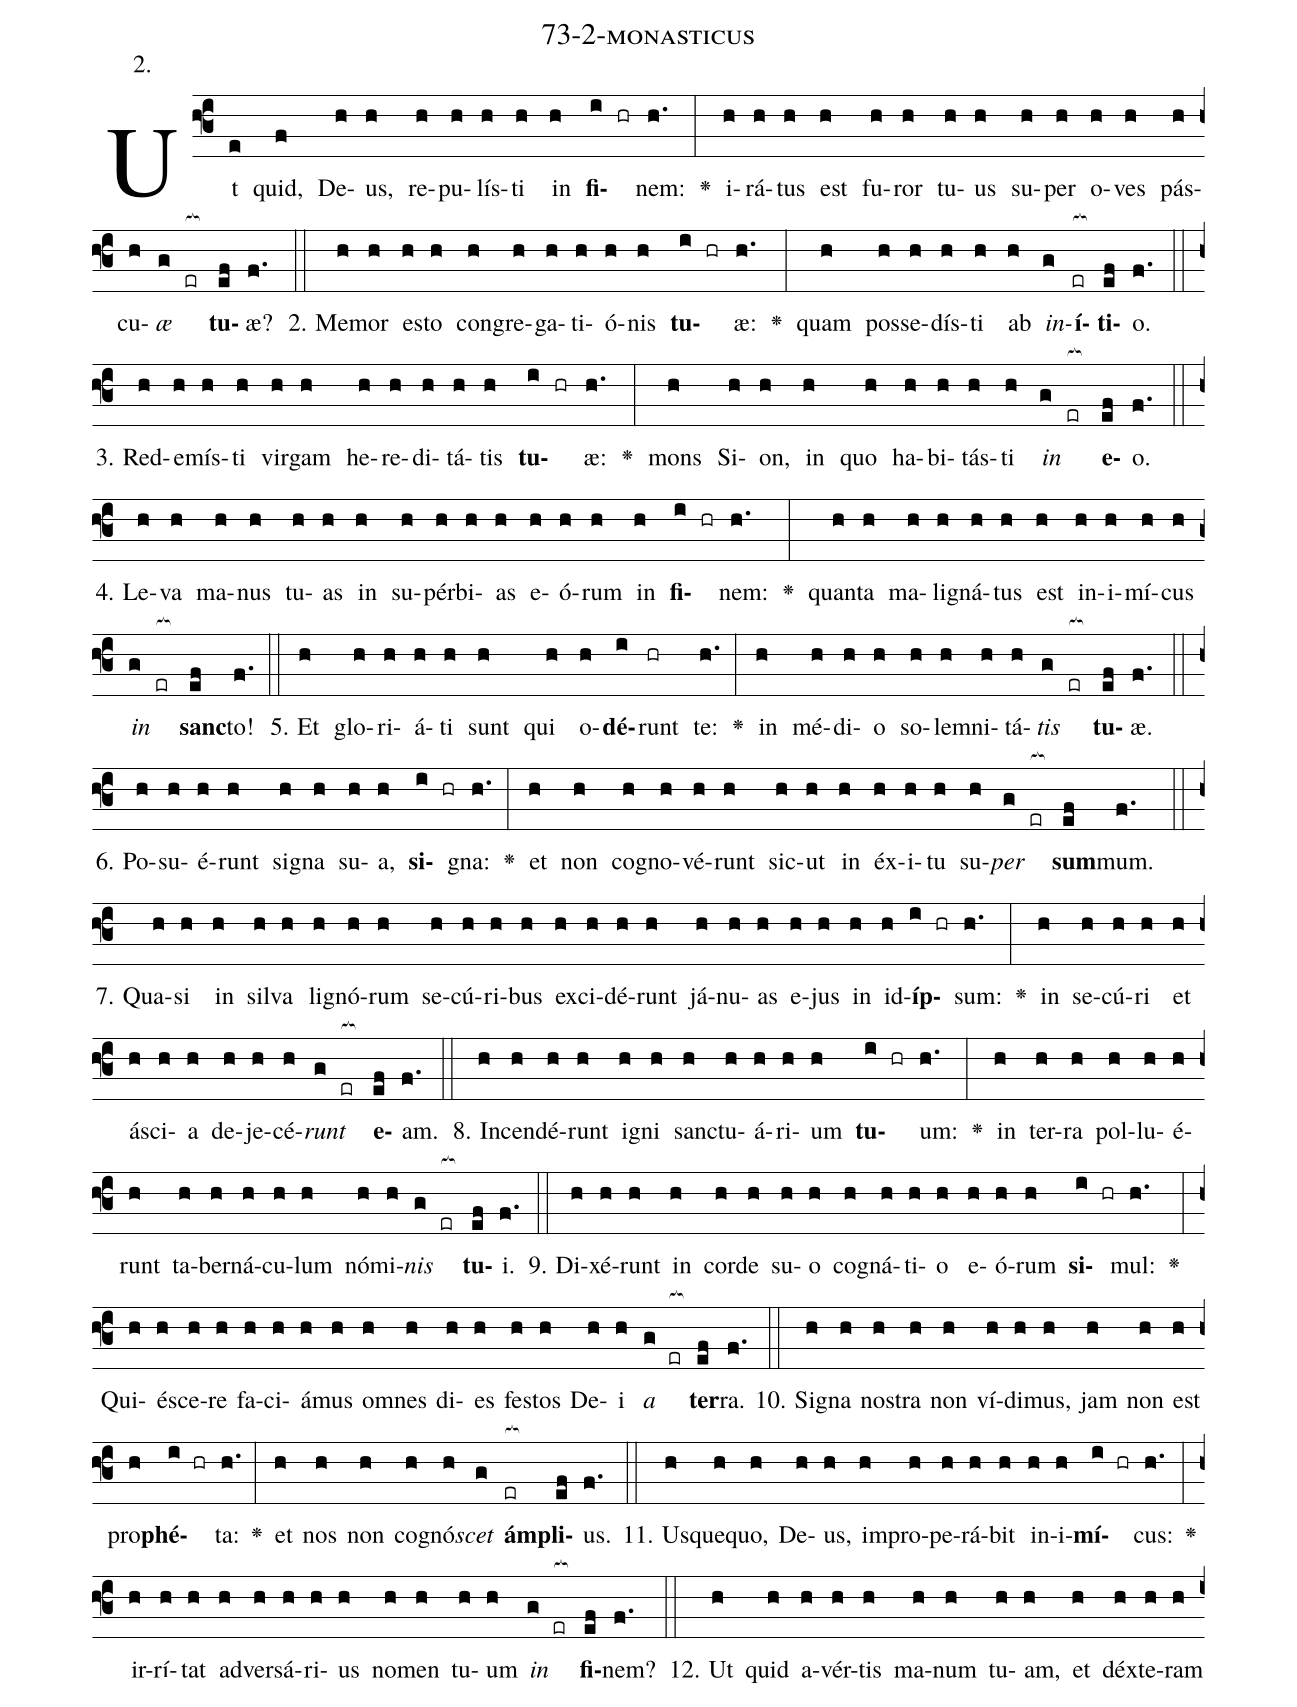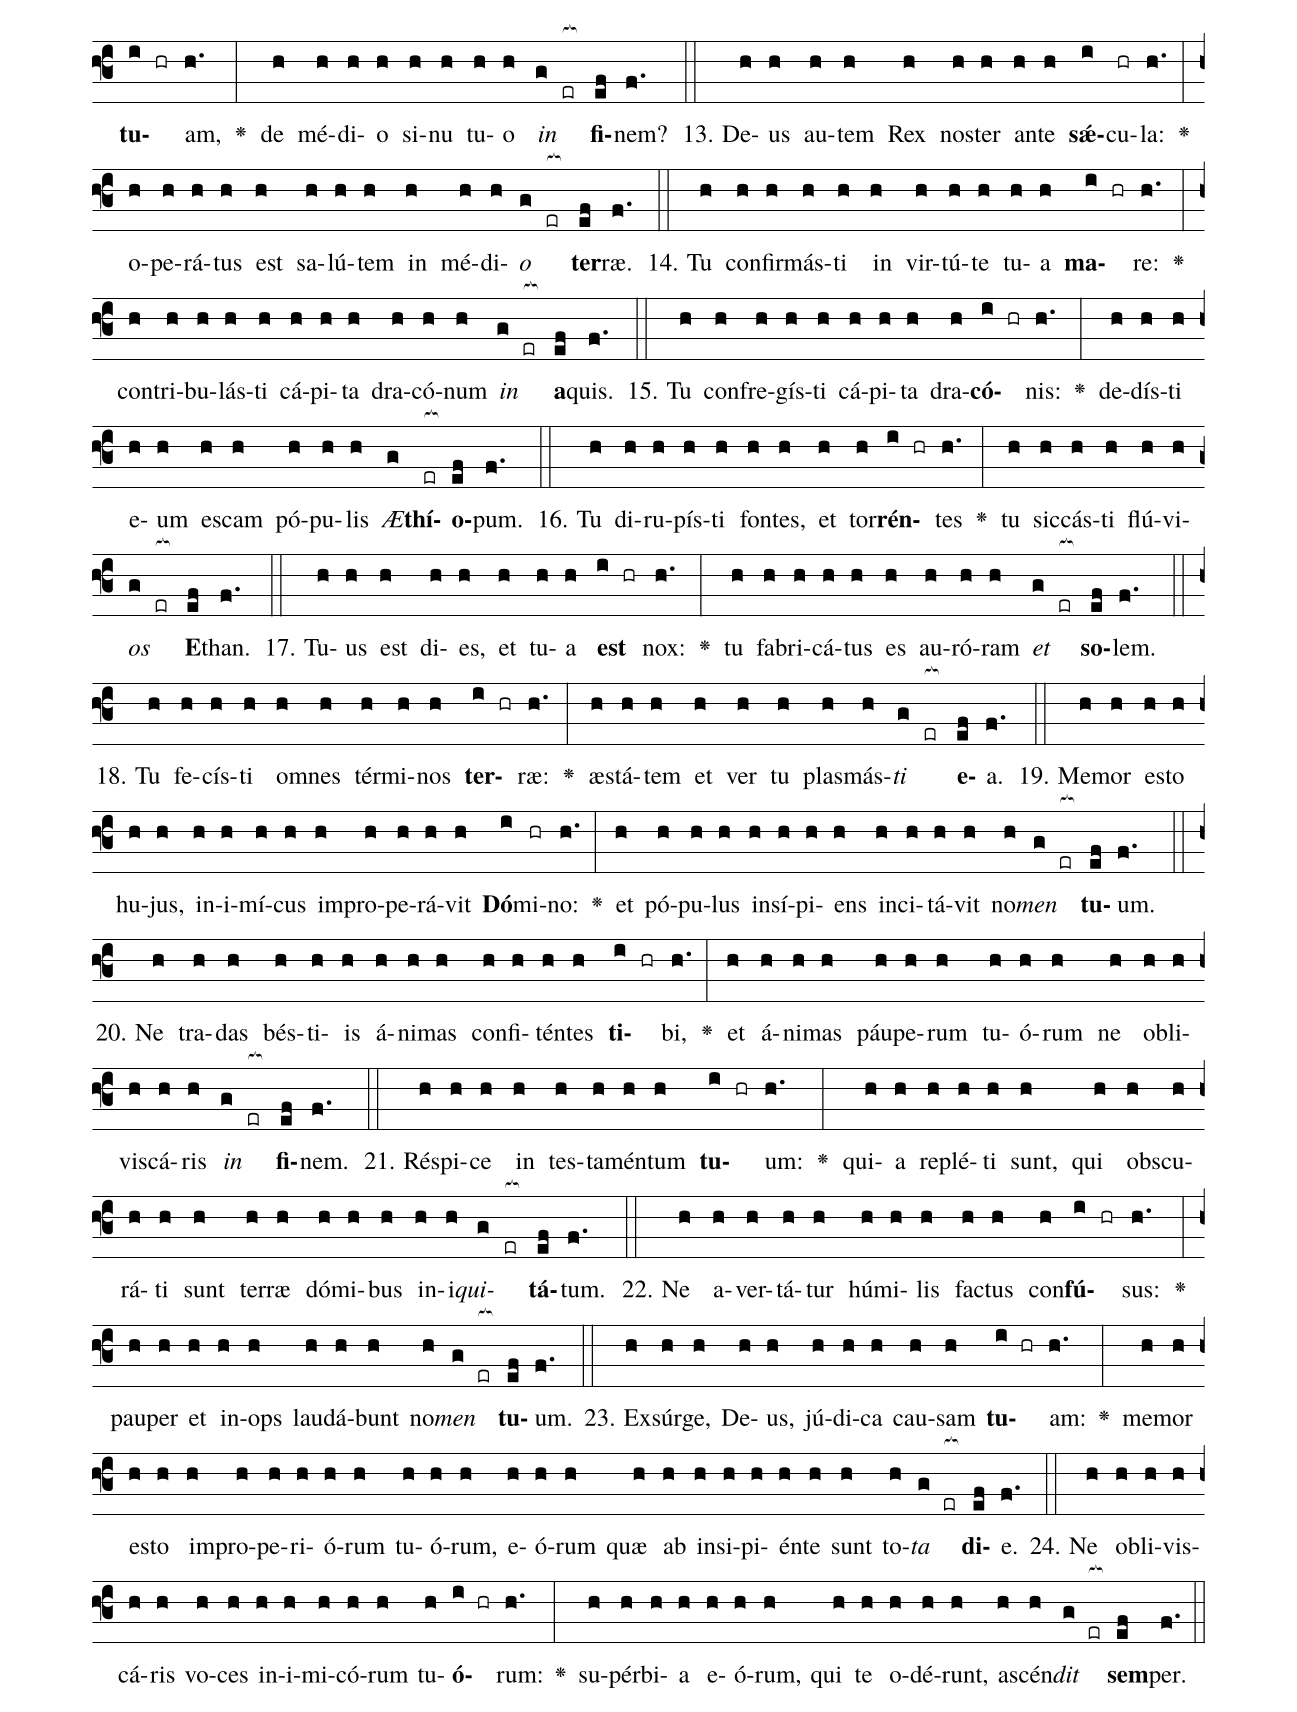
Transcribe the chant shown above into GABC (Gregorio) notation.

name: 73-2-monasticus;
annotation: 2.;
%%
(f3)Ut(e) quid,(f) De(h)us,(h) re(h)pu(h)lís(h)ti(h) in(h) <b>fi</b>(i hr)nem:(h.) <v>\greheightstar</v>(:) i(h)rá(h)tus(h) est(h) fu(h)ror(h) tu(h)us(h) su(h)per(h) o(h)ves(h) pás(h)cu(h)<i>æ</i>(g er[ocb:1{]) <b>tu</b>(ef[ocb:0}])æ?(f.) (::)
2. Me(h)mor(h) es(h)to(h) con(h)gre(h)ga(h)ti(h)ó(h)nis(h) <b>tu</b>(i hr)æ:(h.) <v>\greheightstar</v>(:) quam(h) pos(h)se(h)dís(h)ti(h) ab(h) <i>in</i>(g)<b>í</b>(er[ocb:1{])<b>ti</b>(ef[ocb:0}])o.(f.) (::)
3. Red(h)e(h)mís(h)ti(h) vir(h)gam(h) he(h)re(h)di(h)tá(h)tis(h) <b>tu</b>(i hr)æ:(h.) <v>\greheightstar</v>(:) mons(h) Si(h)on,(h) in(h) quo(h) ha(h)bi(h)tás(h)ti(h) <i>in</i>(g er[ocb:1{]) <b>e</b>(ef[ocb:0}])o.(f.) (::)
4. Le(h)va(h) ma(h)nus(h) tu(h)as(h) in(h) su(h)pér(h)bi(h)as(h) e(h)ó(h)rum(h) in(h) <b>fi</b>(i hr)nem:(h.) <v>\greheightstar</v>(:) quan(h)ta(h) ma(h)li(h)gná(h)tus(h) est(h) in(h)i(h)mí(h)cus(h) <i>in</i>(g er[ocb:1{]) <b>sanc</b>(ef[ocb:0}])to!(f.) (::)
5. Et(h) glo(h)ri(h)á(h)ti(h) sunt(h) qui(h) o(h)<b>dé</b>(i)runt(hr) te:(h.) <v>\greheightstar</v>(:) in(h) mé(h)di(h)o(h) so(h)lem(h)ni(h)tá(h)<i>tis</i>(g er[ocb:1{]) <b>tu</b>(ef[ocb:0}])æ.(f.) (::)
6. Po(h)su(h)é(h)runt(h) si(h)gna(h) su(h)a,(h) <b>si</b>(i hr)gna:(h.) <v>\greheightstar</v>(:) et(h) non(h) co(h)gno(h)vé(h)runt(h) sic(h)ut(h) in(h) éx(h)i(h)tu(h) su(h)<i>per</i>(g er[ocb:1{]) <b>sum</b>(ef[ocb:0}])mum.(f.) (::)
7. Qua(h)si(h) in(h) sil(h)va(h) li(h)gnó(h)rum(h) se(h)cú(h)ri(h)bus(h) ex(h)ci(h)dé(h)runt(h) já(h)nu(h)as(h) e(h)jus(h) in(h) id(h)<b>íp</b>(i hr)sum:(h.) <v>\greheightstar</v>(:) in(h) se(h)cú(h)ri(h) et(h) á(h)sci(h)a(h) de(h)je(h)cé(h)<i>runt</i>(g er[ocb:1{]) <b>e</b>(ef[ocb:0}])am.(f.) (::)
8. In(h)cen(h)dé(h)runt(h) i(h)gni(h) sanc(h)tu(h)á(h)ri(h)um(h) <b>tu</b>(i hr)um:(h.) <v>\greheightstar</v>(:) in(h) ter(h)ra(h) pol(h)lu(h)é(h)runt(h) ta(h)ber(h)ná(h)cu(h)lum(h) nó(h)mi(h)<i>nis</i>(g er[ocb:1{]) <b>tu</b>(ef[ocb:0}])i.(f.) (::)
9. Di(h)xé(h)runt(h) in(h) cor(h)de(h) su(h)o(h) co(h)gná(h)ti(h)o(h) e(h)ó(h)rum(h) <b>si</b>(i hr)mul:(h.) <v>\greheightstar</v>(:) Qui(h)é(h)sce(h)re(h) fa(h)ci(h)á(h)mus(h) om(h)nes(h) di(h)es(h) fes(h)tos(h) De(h)i(h) <i>a</i>(g er[ocb:1{]) <b>ter</b>(ef[ocb:0}])ra.(f.) (::)
10. Si(h)gna(h) nos(h)tra(h) non(h) ví(h)di(h)mus,(h) jam(h) non(h) est(h) pro(h)<b>phé</b>(i hr)ta:(h.) <v>\greheightstar</v>(:) et(h) nos(h) non(h) co(h)gnó(h)<i>scet</i>(g) <b>ám</b>(er[ocb:1{])<b>pli</b>(ef[ocb:0}])us.(f.) (::)
11. Us(h)que(h)quo,(h) De(h)us,(h) im(h)pro(h)pe(h)rá(h)bit(h) in(h)i(h)<b>mí</b>(i hr)cus:(h.) <v>\greheightstar</v>(:) ir(h)rí(h)tat(h) ad(h)ver(h)sá(h)ri(h)us(h) no(h)men(h) tu(h)um(h) <i>in</i>(g er[ocb:1{]) <b>fi</b>(ef[ocb:0}])nem?(f.) (::)
12. Ut(h) quid(h) a(h)vér(h)tis(h) ma(h)num(h) tu(h)am,(h) et(h) déx(h)te(h)ram(h) <b>tu</b>(i hr)am,(h.) <v>\greheightstar</v>(:) de(h) mé(h)di(h)o(h) si(h)nu(h) tu(h)o(h) <i>in</i>(g er[ocb:1{]) <b>fi</b>(ef[ocb:0}])nem?(f.) (::)
13. De(h)us(h) au(h)tem(h) Rex(h) nos(h)ter(h) an(h)te(h) <b>sǽ</b>(i)cu(hr)la:(h.) <v>\greheightstar</v>(:) o(h)pe(h)rá(h)tus(h) est(h) sa(h)lú(h)tem(h) in(h) mé(h)di(h)<i>o</i>(g er[ocb:1{]) <b>ter</b>(ef[ocb:0}])ræ.(f.) (::)
14. Tu(h) con(h)fir(h)más(h)ti(h) in(h) vir(h)tú(h)te(h) tu(h)a(h) <b>ma</b>(i hr)re:(h.) <v>\greheightstar</v>(:) con(h)tri(h)bu(h)lás(h)ti(h) cá(h)pi(h)ta(h) dra(h)có(h)num(h) <i>in</i>(g er[ocb:1{]) <b>a</b>(ef[ocb:0}])quis.(f.) (::)
15. Tu(h) con(h)fre(h)gís(h)ti(h) cá(h)pi(h)ta(h) dra(h)<b>có</b>(i hr)nis:(h.) <v>\greheightstar</v>(:) de(h)dís(h)ti(h) e(h)um(h) es(h)cam(h) pó(h)pu(h)lis(h) <i>Æ</i>(g)<b>thí</b>(er[ocb:1{])<b>o</b>(ef[ocb:0}])pum.(f.) (::)
16. Tu(h) di(h)ru(h)pís(h)ti(h) fon(h)tes,(h) et(h) tor(h)<b>rén</b>(i hr)tes(h.) <v>\greheightstar</v>(:) tu(h) sic(h)cás(h)ti(h) flú(h)vi(h)<i>os</i>(g er[ocb:1{]) <b>E</b>(ef[ocb:0}])than.(f.) (::)
17. Tu(h)us(h) est(h) di(h)es,(h) et(h) tu(h)a(h) <b>est</b>(i hr) nox:(h.) <v>\greheightstar</v>(:) tu(h) fa(h)bri(h)cá(h)tus(h) es(h) au(h)ró(h)ram(h) <i>et</i>(g er[ocb:1{]) <b>so</b>(ef[ocb:0}])lem.(f.) (::)
18. Tu(h) fe(h)cís(h)ti(h) om(h)nes(h) tér(h)mi(h)nos(h) <b>ter</b>(i hr)ræ:(h.) <v>\greheightstar</v>(:) æs(h)tá(h)tem(h) et(h) ver(h) tu(h) plas(h)más(h)<i>ti</i>(g er[ocb:1{]) <b>e</b>(ef[ocb:0}])a.(f.) (::)
19. Me(h)mor(h) es(h)to(h) hu(h)jus,(h) in(h)i(h)mí(h)cus(h) im(h)pro(h)pe(h)rá(h)vit(h) <b>Dó</b>(i)mi(hr)no:(h.) <v>\greheightstar</v>(:) et(h) pó(h)pu(h)lus(h) in(h)sí(h)pi(h)ens(h) in(h)ci(h)tá(h)vit(h) no(h)<i>men</i>(g er[ocb:1{]) <b>tu</b>(ef[ocb:0}])um.(f.) (::)
20. Ne(h) tra(h)das(h) bés(h)ti(h)is(h) á(h)ni(h)mas(h) con(h)fi(h)tén(h)tes(h) <b>ti</b>(i hr)bi,(h.) <v>\greheightstar</v>(:) et(h) á(h)ni(h)mas(h) páu(h)pe(h)rum(h) tu(h)ó(h)rum(h) ne(h) ob(h)li(h)vis(h)cá(h)ris(h) <i>in</i>(g er[ocb:1{]) <b>fi</b>(ef[ocb:0}])nem.(f.) (::)
21. Ré(h)spi(h)ce(h) in(h) tes(h)ta(h)mén(h)tum(h) <b>tu</b>(i hr)um:(h.) <v>\greheightstar</v>(:) qui(h)a(h) re(h)plé(h)ti(h) sunt,(h) qui(h) obs(h)cu(h)rá(h)ti(h) sunt(h) ter(h)ræ(h) dó(h)mi(h)bus(h) in(h)i(h)<i>qui</i>(g er[ocb:1{])<b>tá</b>(ef[ocb:0}])tum.(f.) (::)
22. Ne(h) a(h)ver(h)tá(h)tur(h) hú(h)mi(h)lis(h) fac(h)tus(h) con(h)<b>fú</b>(i hr)sus:(h.) <v>\greheightstar</v>(:) pau(h)per(h) et(h) in(h)ops(h) lau(h)dá(h)bunt(h) no(h)<i>men</i>(g er[ocb:1{]) <b>tu</b>(ef[ocb:0}])um.(f.) (::)
23. Ex(h)súr(h)ge,(h) De(h)us,(h) jú(h)di(h)ca(h) cau(h)sam(h) <b>tu</b>(i hr)am:(h.) <v>\greheightstar</v>(:) me(h)mor(h) es(h)to(h) im(h)pro(h)pe(h)ri(h)ó(h)rum(h) tu(h)ó(h)rum,(h) e(h)ó(h)rum(h) quæ(h) ab(h) in(h)si(h)pi(h)én(h)te(h) sunt(h) to(h)<i>ta</i>(g er[ocb:1{]) <b>di</b>(ef[ocb:0}])e.(f.) (::)
24. Ne(h) ob(h)li(h)vis(h)cá(h)ris(h) vo(h)ces(h) in(h)i(h)mi(h)có(h)rum(h) tu(h)<b>ó</b>(i hr)rum:(h.) <v>\greheightstar</v>(:) su(h)pér(h)bi(h)a(h) e(h)ó(h)rum,(h) qui(h) te(h) o(h)dé(h)runt,(h) a(h)scén(h)<i>dit</i>(g er[ocb:1{]) <b>sem</b>(ef[ocb:0}])per.(f.) (::)
